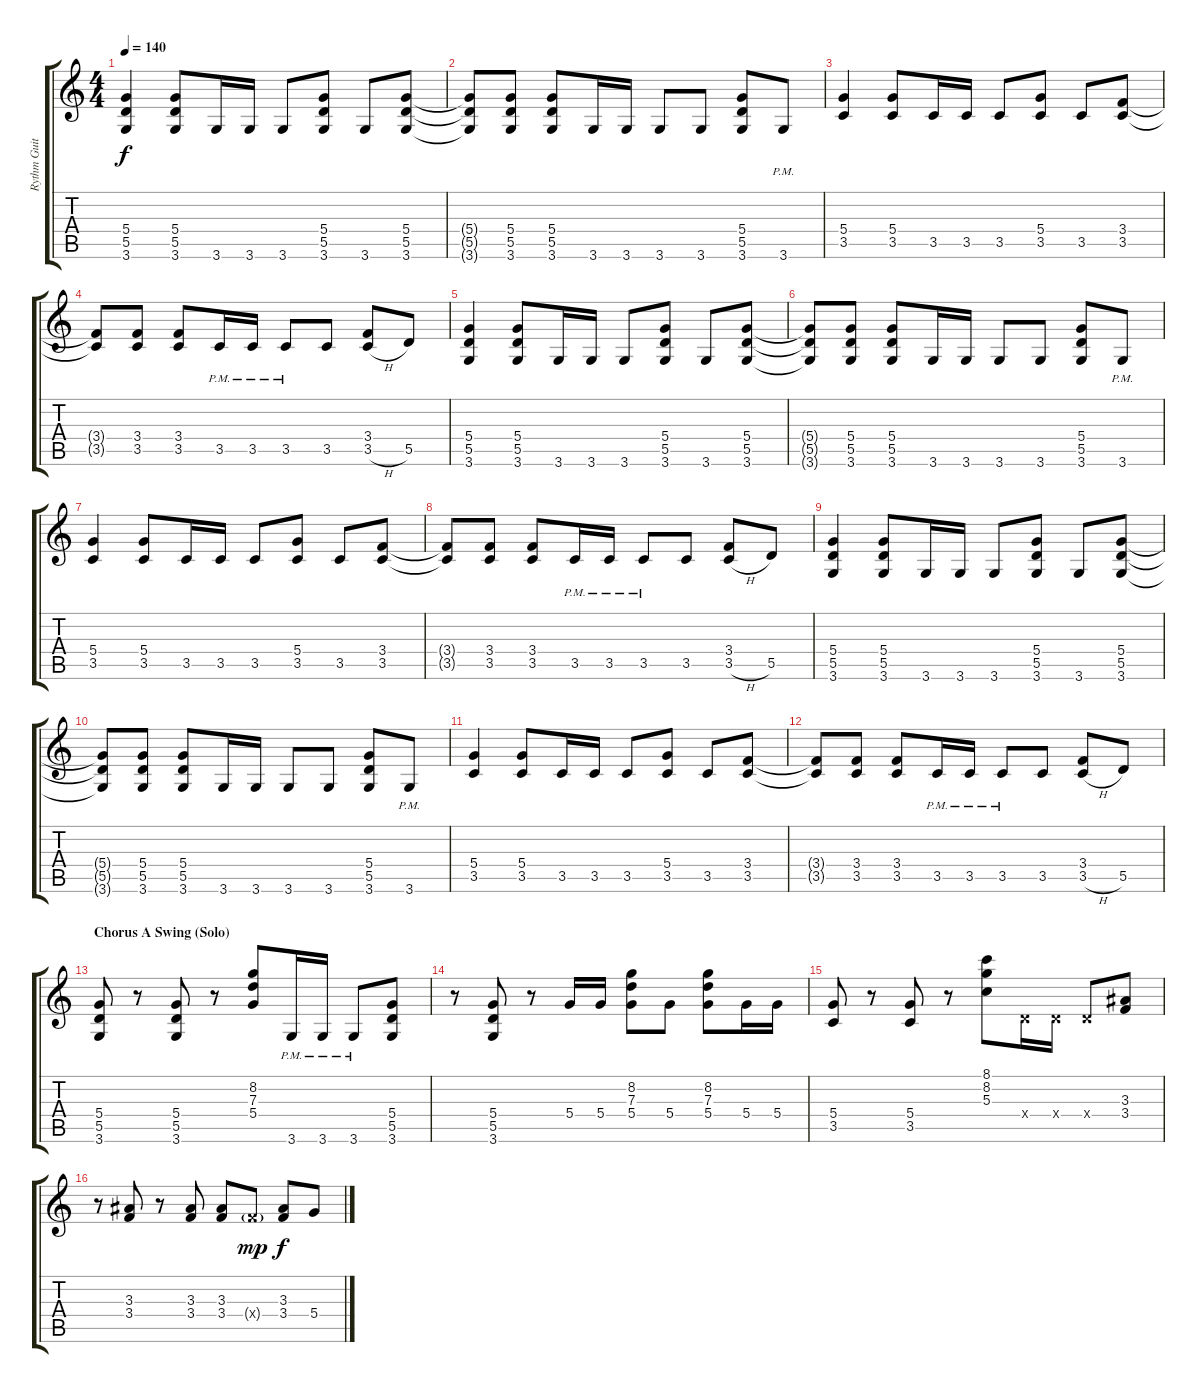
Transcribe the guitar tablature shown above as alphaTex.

\track ("Rythm Guitar" "Rythm Guit") {instrument distortionguitar}
\staff {score tabs}
\tuning (E4 B3 G3 D3 A2 E2) {hide}
\ts (4 4)
\tempo 140
\clef g2
\ks c
(5.4 5.5 3.6).4{dy f} (5.4 5.5 3.6).8 3.6.16 3.6.16 3.6.8 (5.4 5.5 3.6).8 3.6.8 (5.4 5.5 3.6).8 |
(5.4{t} 5.5{t} 3.6{t}).8 (5.4 5.5 3.6).8 (5.4 5.5 3.6).8 3.6.16 3.6.16 3.6.8 3.6.8 (5.4 5.5 3.6).8 3.6{pm}.8 |
(5.4 3.5).4 (5.4 3.5).8 3.5.16 3.5.16 3.5.8 (5.4 3.5).8 3.5.8 (3.4 3.5).8 |
(3.4{t} 3.5{t}).8 (3.4 3.5).8 (3.4 3.5).8 3.5{pm}.16 3.5{pm}.16 3.5{pm}.8 3.5.8 (3.4 3.5{h}).8 5.5.8 |
(5.4 5.5 3.6).4 (5.4 5.5 3.6).8 3.6.16 3.6.16 3.6.8 (5.4 5.5 3.6).8 3.6.8 (5.4 5.5 3.6).8 |
(5.4{t} 5.5{t} 3.6{t}).8 (5.4 5.5 3.6).8 (5.4 5.5 3.6).8 3.6.16 3.6.16 3.6.8 3.6.8 (5.4 5.5 3.6).8 3.6{pm}.8 |
(5.4 3.5).4 (5.4 3.5).8 3.5.16 3.5.16 3.5.8 (5.4 3.5).8 3.5.8 (3.4 3.5).8 |
(3.4{t} 3.5{t}).8 (3.4 3.5).8 (3.4 3.5).8 3.5{pm}.16 3.5{pm}.16 3.5{pm}.8 3.5.8 (3.4 3.5{h}).8 5.5.8 |
(5.4 5.5 3.6).4 (5.4 5.5 3.6).8 3.6.16 3.6.16 3.6.8 (5.4 5.5 3.6).8 3.6.8 (5.4 5.5 3.6).8 |
(5.4{t} 5.5{t} 3.6{t}).8 (5.4 5.5 3.6).8 (5.4 5.5 3.6).8 3.6.16 3.6.16 3.6.8 3.6.8 (5.4 5.5 3.6).8 3.6{pm}.8 |
(5.4 3.5).4 (5.4 3.5).8 3.5.16 3.5.16 3.5.8 (5.4 3.5).8 3.5.8 (3.4 3.5).8 |
(3.4{t} 3.5{t}).8 (3.4 3.5).8 (3.4 3.5).8 3.5{pm}.16 3.5{pm}.16 3.5{pm}.8 3.5.8 (3.4 3.5{h}).8 5.5.8 |
\section ("" "Chorus A Swing (Solo)")
(5.4 5.5 3.6).8 r.8 (5.4 5.5 3.6).8 r.8 (8.2 7.3 5.4).8 3.6{pm}.16 3.6{pm}.16 3.6{pm}.8 (5.4 5.5 3.6).8 |
r.8 (5.4 5.5 3.6).8 r.8 5.4.16 5.4.16 (8.2 7.3 5.4).8 5.4.8 (8.2 7.3 5.4).8 5.4.16 5.4.16 |
(5.4 3.5).8 r.8 (5.4 3.5).8 r.8 (8.1 8.2 5.3).8 0.4{x}.16 0.4{x}.16 0.4{x}.8 (3.3 3.4).8 |
r.8 (3.3 3.4).8 r.8 (3.3 3.4).8 (3.3 3.4).8 3.4{g x}.8{dy mp} (3.3 3.4).8{dy f} 5.4.8
